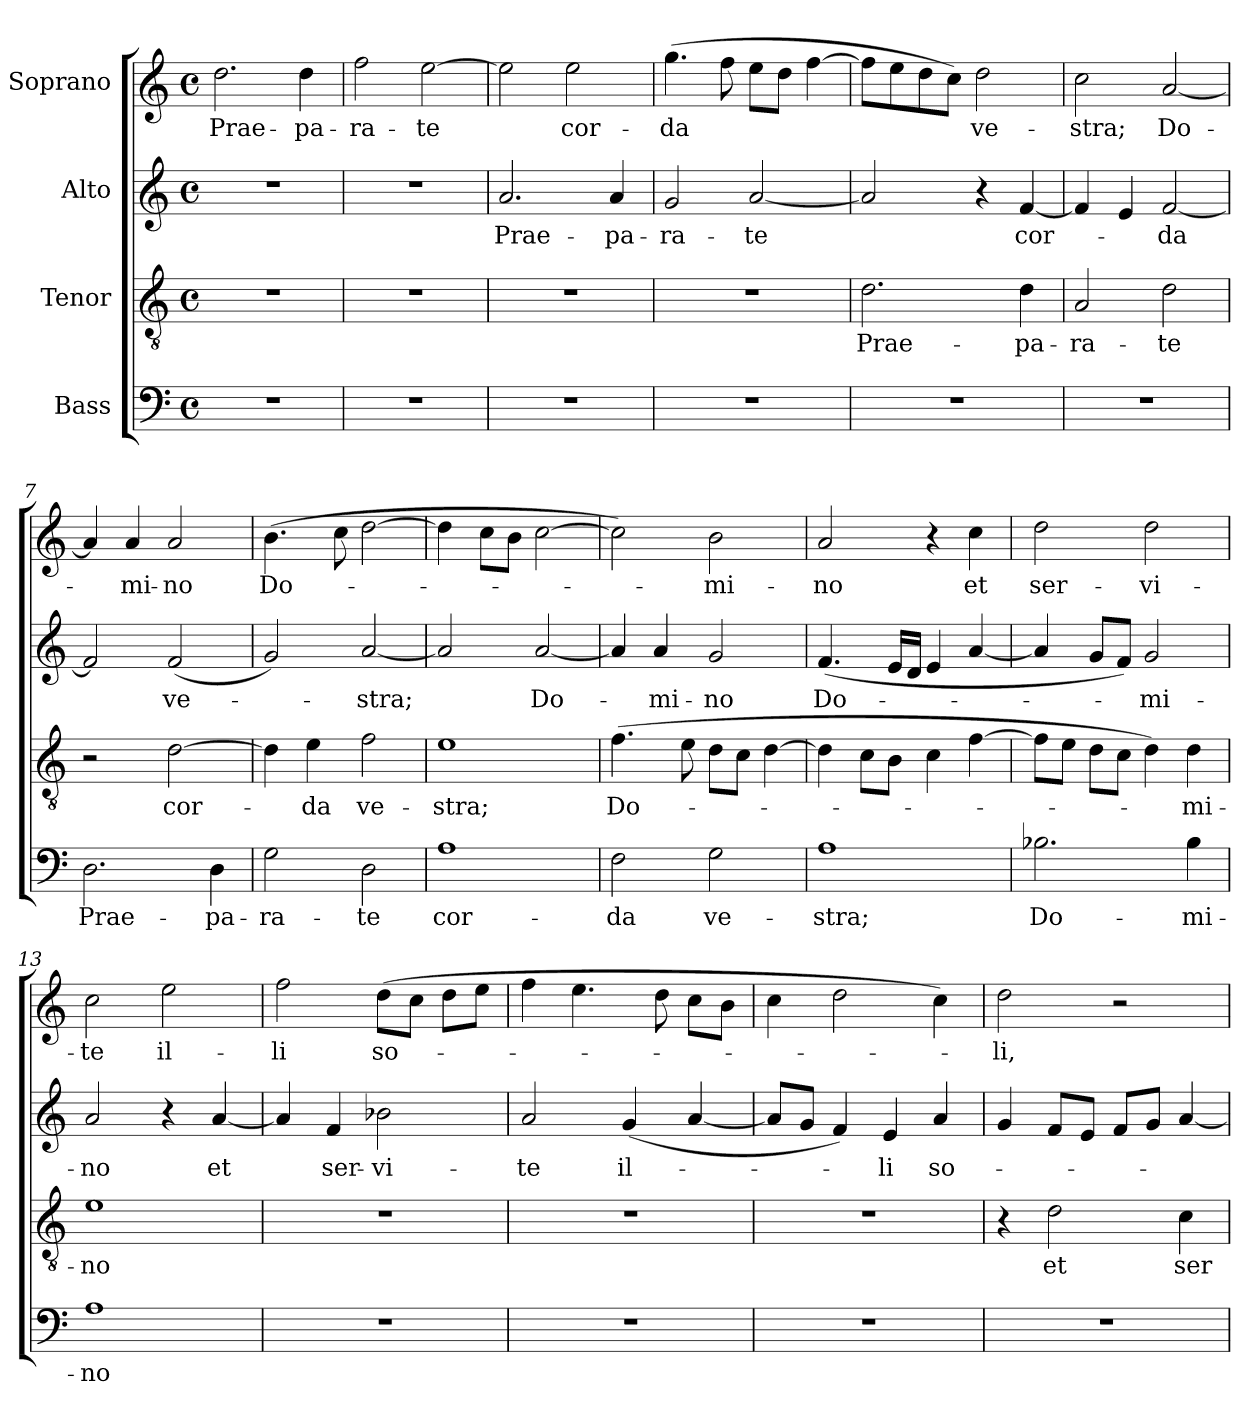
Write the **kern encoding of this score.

**kern	**text	**kern	**text	**kern	**text	**kern	**text
*part4	*part4	*part3	*part3	*part2	*part2	*part1	*part1
*staff4	*staff4	*staff3	*staff3	*staff2	*staff2	*staff1	*staff1
*I"Bass	*	*I"Tenor	*	*I"Alto	*	*I"Soprano	*
*clefF4	*	*clefGv2	*	*clefG2	*	*clefG2	*
*k[]	*	*k[]	*	*k[]	*	*k[]	*
*C:	*	*C:	*	*C:	*	*C:	*
*M4/4	*	*M4/4	*	*M4/4	*	*M4/4	*
*met(c)	*	*met(c)	*	*met(c)	*	*met(c)	*
=1	=1	=1	=1	=1	=1	=1	=1
1r	.	1r	.	1r	.	2.dd\	Prae-
.	.	.	.	.	.	4dd\	-pa-
=2	=2	=2	=2	=2	=2	=2	=2
1r	.	1r	.	1r	.	2ff\	-ra-
.	.	.	.	.	.	[2ee\	-te
=3	=3	=3	=3	=3	=3	=3	=3
1r	.	1r	.	2.a/	Prae-	2ee\]	.
.	.	.	.	.	.	2ee\	cor-
.	.	.	.	4a/	-pa-	.	.
=4	=4	=4	=4	=4	=4	=4	=4
1r	.	1r	.	2g/	-ra-	(4.gg\	-da
.	.	.	.	.	.	8ff\	.
.	.	.	.	[2a/	-te	8ee\L	.
.	.	.	.	.	.	8dd\J	.
.	.	.	.	.	.	[4ff\	.
=5	=5	=5	=5	=5	=5	=5	=5
1r	.	2.d\	Prae-	2a/]	.	8ff\L]	.
.	.	.	.	.	.	8ee\	.
.	.	.	.	.	.	8dd\	.
.	.	.	.	.	.	8cc\J)	.
.	.	.	.	4r	.	2dd\	ve-
.	.	4d\	-pa-	[4f/	cor-	.	.
=6	=6	=6	=6	=6	=6	=6	=6
1r	.	2A/	-ra-	4f/]	.	2cc\	-stra;
.	.	.	.	4e/	.	.	.
.	.	2d\	-te	[2f/	-da	[2a/	Do-
!!LO:LB:g=z
=7	=7	=7	=7	=7	=7	=7	=7
2.D\	Prae-	2r	.	2f/]	.	4a/]	-­
.	.	.	.	.	.	4a/	mi-
.	.	[2d\	cor-	(2f/	ve-	2a/	-no
4D\	-pa-	.	.	.	.	.	.
=8	=8	=8	=8	=8	=8	=8	=8
2G\	-ra-	4d\]	.	2g/)	.	(4.b\	Do-
.	.	4e\	-da	.	.	.	.
.	.	.	.	.	.	8cc\	.
2D\	-te	2f\	ve-	[2a/	-stra;	[2dd\	.
=9	=9	=9	=9	=9	=9	=9	=9
1A	cor-	1e	-stra;	2a/]	.	4dd\]	.
.	.	.	.	.	.	8cc\L	.
.	.	.	.	.	.	8b\J	.
.	.	.	.	[2a/	Do-	[2cc\	.
=10	=10	=10	=10	=10	=10	=10	=10
2F\	-da	(4.f\	Do-	4a/]	.	2cc\])	.
.	.	.	.	4a/	-mi-	.	.
.	.	8e\	.	.	.	.	.
2G\	ve-	8d\L	.	2g/	-no	2b\	-mi-
.	.	8c\J	.	.	.	.	.
.	.	[4d\	.	.	.	.	.
=11	=11	=11	=11	=11	=11	=11	=11
1A	-stra;	4d\]	.	(4.f/	Do-	2a/	-no
.	.	8c\L	.	.	.	.	.
.	.	8B\J	.	16e/LL	.	.	.
.	.	.	.	16d/JJ	.	.	.
.	.	4c\	.	4e/	.	4r	.
.	.	[4f\	.	[4a/	.	4cc\	et
=12	=12	=12	=12	=12	=12	=12	=12
2.B-X\	Do-	8f\L]	.	4a/]	.	2dd\	ser-
.	.	8e\J	.	.	.	.	.
.	.	8d\L	.	8g/L	.	.	.
.	.	8c\J	.	8f/J)	.	.	.
.	.	4d\)	.	2g/	-mi-	2dd\	-vi-
4B-\	-mi-	4d\	-mi-	.	.	.	.
!!LO:PB:g=z
=13	=13	=13	=13	=13	=13	=13	=13
1A	-no	1e	-no	2a/	-no	2cc\	-te
.	.	.	.	4r	.	2ee\	il-
.	.	.	.	[4a/	et	.	.
=14	=14	=14	=14	=14	=14	=14	=14
1r	.	1r	.	4a/]	.	2ff\	-li
.	.	.	.	4f/	ser-	.	.
.	.	.	.	2b-X\	-vi-	(8dd\L	so-
.	.	.	.	.	.	8cc\J	.
.	.	.	.	.	.	8dd\L	.
.	.	.	.	.	.	8ee\J	.
=15	=15	=15	=15	=15	=15	=15	=15
1r	.	1r	.	2a/	-te	4ff\	.
.	.	.	.	.	.	4.ee\	.
.	.	.	.	(4g/	il-	.	.
.	.	.	.	.	.	8dd\	.
.	.	.	.	[4a/	.	8cc\L	.
.	.	.	.	.	.	8b\J	.
=16	=16	=16	=16	=16	=16	=16	=16
1r	.	1r	.	8a/L]	.	4cc\	.
.	.	.	.	8g/J	.	.	.
.	.	.	.	4f/)	.	2dd\	.
.	.	.	.	4e/	-li	.	.
.	.	.	.	4a/	so-	4cc\)	.
=17	=17	=17	=17	=17	=17	=17	=17
1r	.	4r	.	4g/	.	2dd\	-li,
.	.	2d\	et	8f/L	.	.	.
.	.	.	.	8e/J	.	.	.
.	.	.	.	8f/L	.	2r	.
.	.	.	.	8g/J	.	.	.
.	.	4c\	ser-	[4a/	.	.	.
=	=	=	=	=	=	=	=
*-	*-	*-	*-	*-	*-	*-	*-
